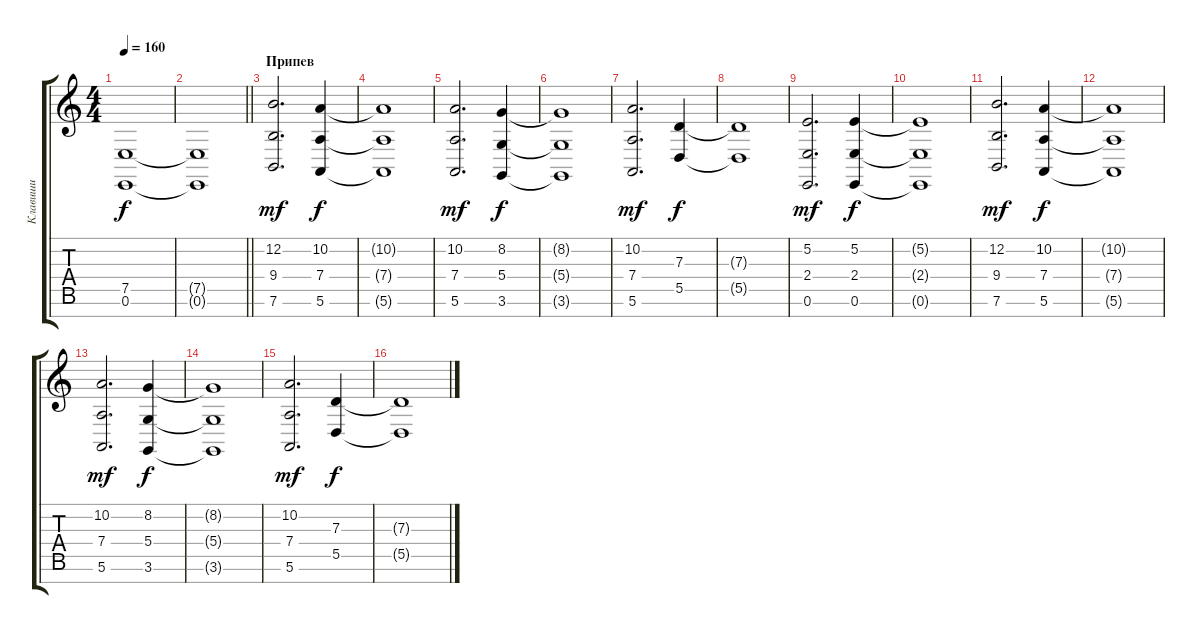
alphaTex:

\track ("Клавиши" "Клавиши") {instrument stringensemble1}
\staff {score tabs}
\tuning (E4 B3 G3 D3 A2 E2 B1) {hide}
\ts (4 4)
\tempo 160
\clef g2
\ks c
(7.5 0.6{t}).1{dy f} |
\barLineRight lightlight
(7.5{t} 0.6{t}).1 |
\section ("" "Припев")
(12.2 9.4 7.6).2{d dy mf} (10.2 7.4 5.6).4{dy f} |
(10.2{t} 7.4{t} 5.6{t}).1 |
(10.2 7.4 5.6).2{d dy mf} (8.2 5.4 3.6).4{dy f} |
(8.2{t} 5.4{t} 3.6{t}).1 |
(10.2 7.4 5.6).2{d dy mf} (7.3 5.5).4{dy f} |
(7.3{t} 5.5{t}).1 |
(5.2 2.4 0.6).2{d dy mf} (5.2 2.4 0.6).4{dy f} |
(5.2{t} 2.4{t} 0.6{t}).1 |
(12.2 9.4 7.6).2{d dy mf} (10.2 7.4 5.6).4{dy f} |
(10.2{t} 7.4{t} 5.6{t}).1 |
(10.2 7.4 5.6).2{d dy mf} (8.2 5.4 3.6).4{dy f} |
(8.2{t} 5.4{t} 3.6{t}).1 |
(10.2 7.4 5.6).2{d dy mf} (7.3 5.5).4{dy f} |
(7.3{t} 5.5{t}).1
